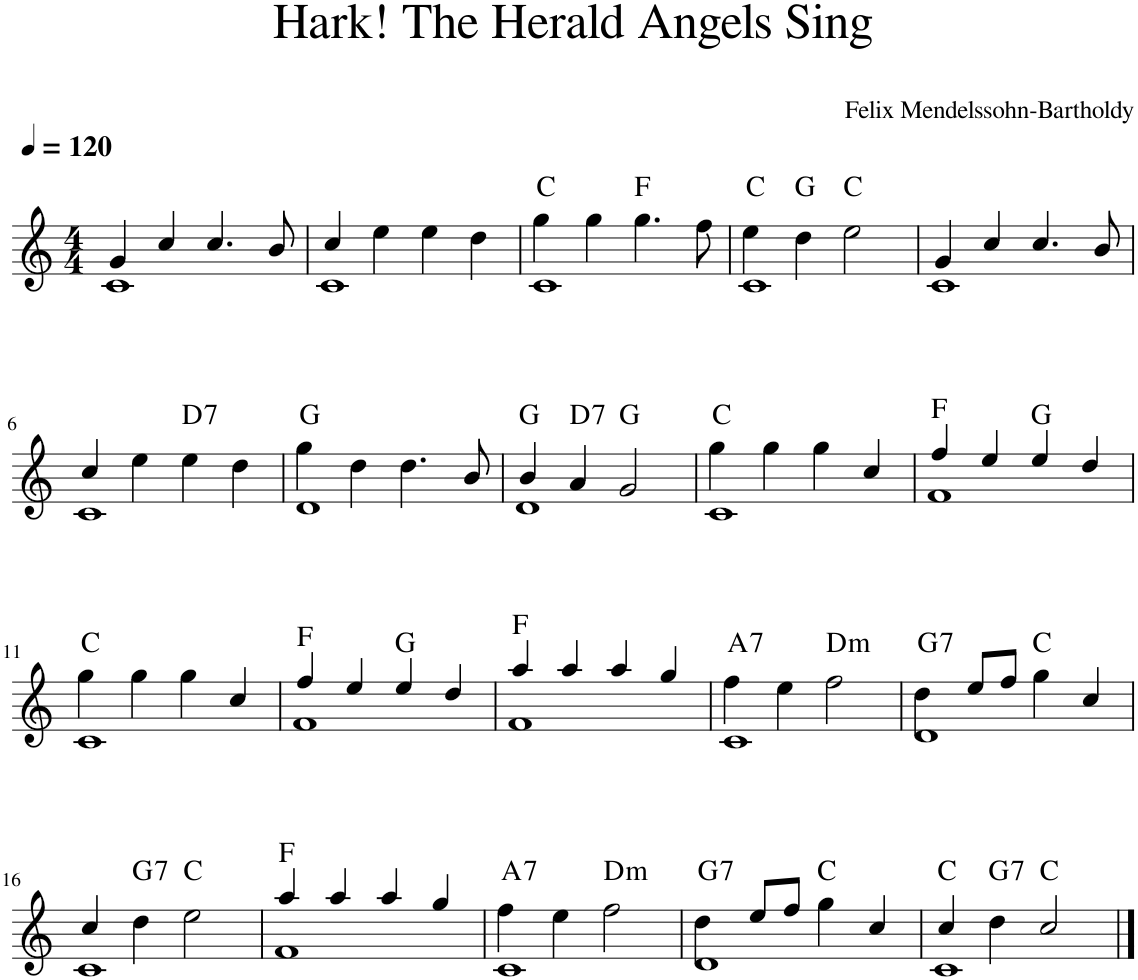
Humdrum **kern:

**kern	**harte
*part1	*part1
*staff1	*
*I"ハープ	*
*clefG2	*
*k[]	*
*M4/4	*
*MM120	*
=1	=1
*^	*
!	!	!LO:H:kt=N.C.
4g/	1c	N
4cc/	.	.
4.cc/	.	.
8b/	.	.
=2	=2	=2
4cc/	1c	.
4ee\	.	.
!	!	!LO:H:kt=N.C.
4ee\	.	N
4dd\	.	.
=3	=3	=3
4gg\	1c	C:maj
4gg\	.	.
4.gg\	.	F:maj
8ff\	.	.
=4	=4	=4
4ee\	1c	C:maj
4dd\	.	G:maj
2ee\	.	C:maj
=5	=5	=5
4g/	1c	.
4cc/	.	.
4.cc/	.	.
8b/	.	.
!!LO:LB:g=z	!!
=6	=6	=6
4cc/	1c	.
4ee\	.	.
!	!	!LO:H:kt=7
4ee\	.	D:7
4dd\	.	.
=7	=7	=7
4gg\	1d	G:maj
4dd\	.	.
4.dd\	.	.
8b/	.	.
=8	=8	=8
4b/	1d	G:maj
!	!	!LO:H:kt=7
4a/	.	D:7
2g/	.	G:maj
=9	=9	=9
4gg\	1c	C:maj
4gg\	.	.
4gg\	.	.
4cc/	.	.
=10	=10	=10
4ff/	1f	F:maj
4ee/	.	.
4ee/	.	G:maj
4dd/	.	.
!!LO:LB:g=z	!!
=11	=11	=11
4gg\	1c	C:maj
4gg\	.	.
4gg\	.	.
4cc/	.	.
=12	=12	=12
4ff/	1f	F:maj
4ee/	.	.
4ee/	.	G:maj
4dd/	.	.
=13	=13	=13
4aa/	1f	F:maj
4aa/	.	.
4aa/	.	.
4gg/	.	.
=14	=14	=14
!	!	!LO:H:kt=7
4ff\	1c	A:7
4ee\	.	.
!	!	!LO:H:kt=m
2ff\	.	D:min
=15	=15	=15
!	!	!LO:H:kt=7
4dd\	1d	G:7
8ee/L	.	.
8ff/J	.	.
4gg\	.	C:maj
4ccn/	.	.
!!LO:LB:g=z	!!
=16	=16	=16
4cc/	1c	.
!	!	!LO:H:kt=7
4dd\	.	G:7
2ee\	.	C:maj
=17	=17	=17
4aa/	1f	F:maj
4aa/	.	.
4aa/	.	.
4gg/	.	.
=18	=18	=18
!	!	!LO:H:kt=7
4ff\	1c	A:7
4ee\	.	.
!	!	!LO:H:kt=m
2ff\	.	D:min
=19	=19	=19
!	!	!LO:H:kt=7
4dd\	1d	G:7
8ee/L	.	.
8ff/J	.	.
4gg\	.	C:maj
4ccn/	.	.
=20	=20	=20
4cc/	1c	C:maj
!	!	!LO:H:kt=7
4dd\	.	G:7
2cc/	.	C:maj
*v	*v	*
==	==
*-	*-
